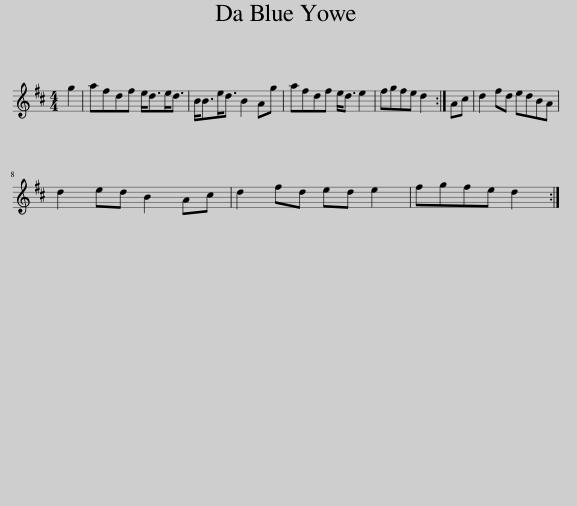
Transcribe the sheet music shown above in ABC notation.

X:1
L:1/8
M:4/4
I:linebreak $
K:D
V:1 treble
V:1
 g2 | afdf e<de<d | B<Be<d B2 Ag | afdf e<d e2 | fgfe d2 :| %5
 Ac | d2 fd edBA |$ d2 ed B2 Ac | d2 fd ed e2 | fgfe d2 :| %10
